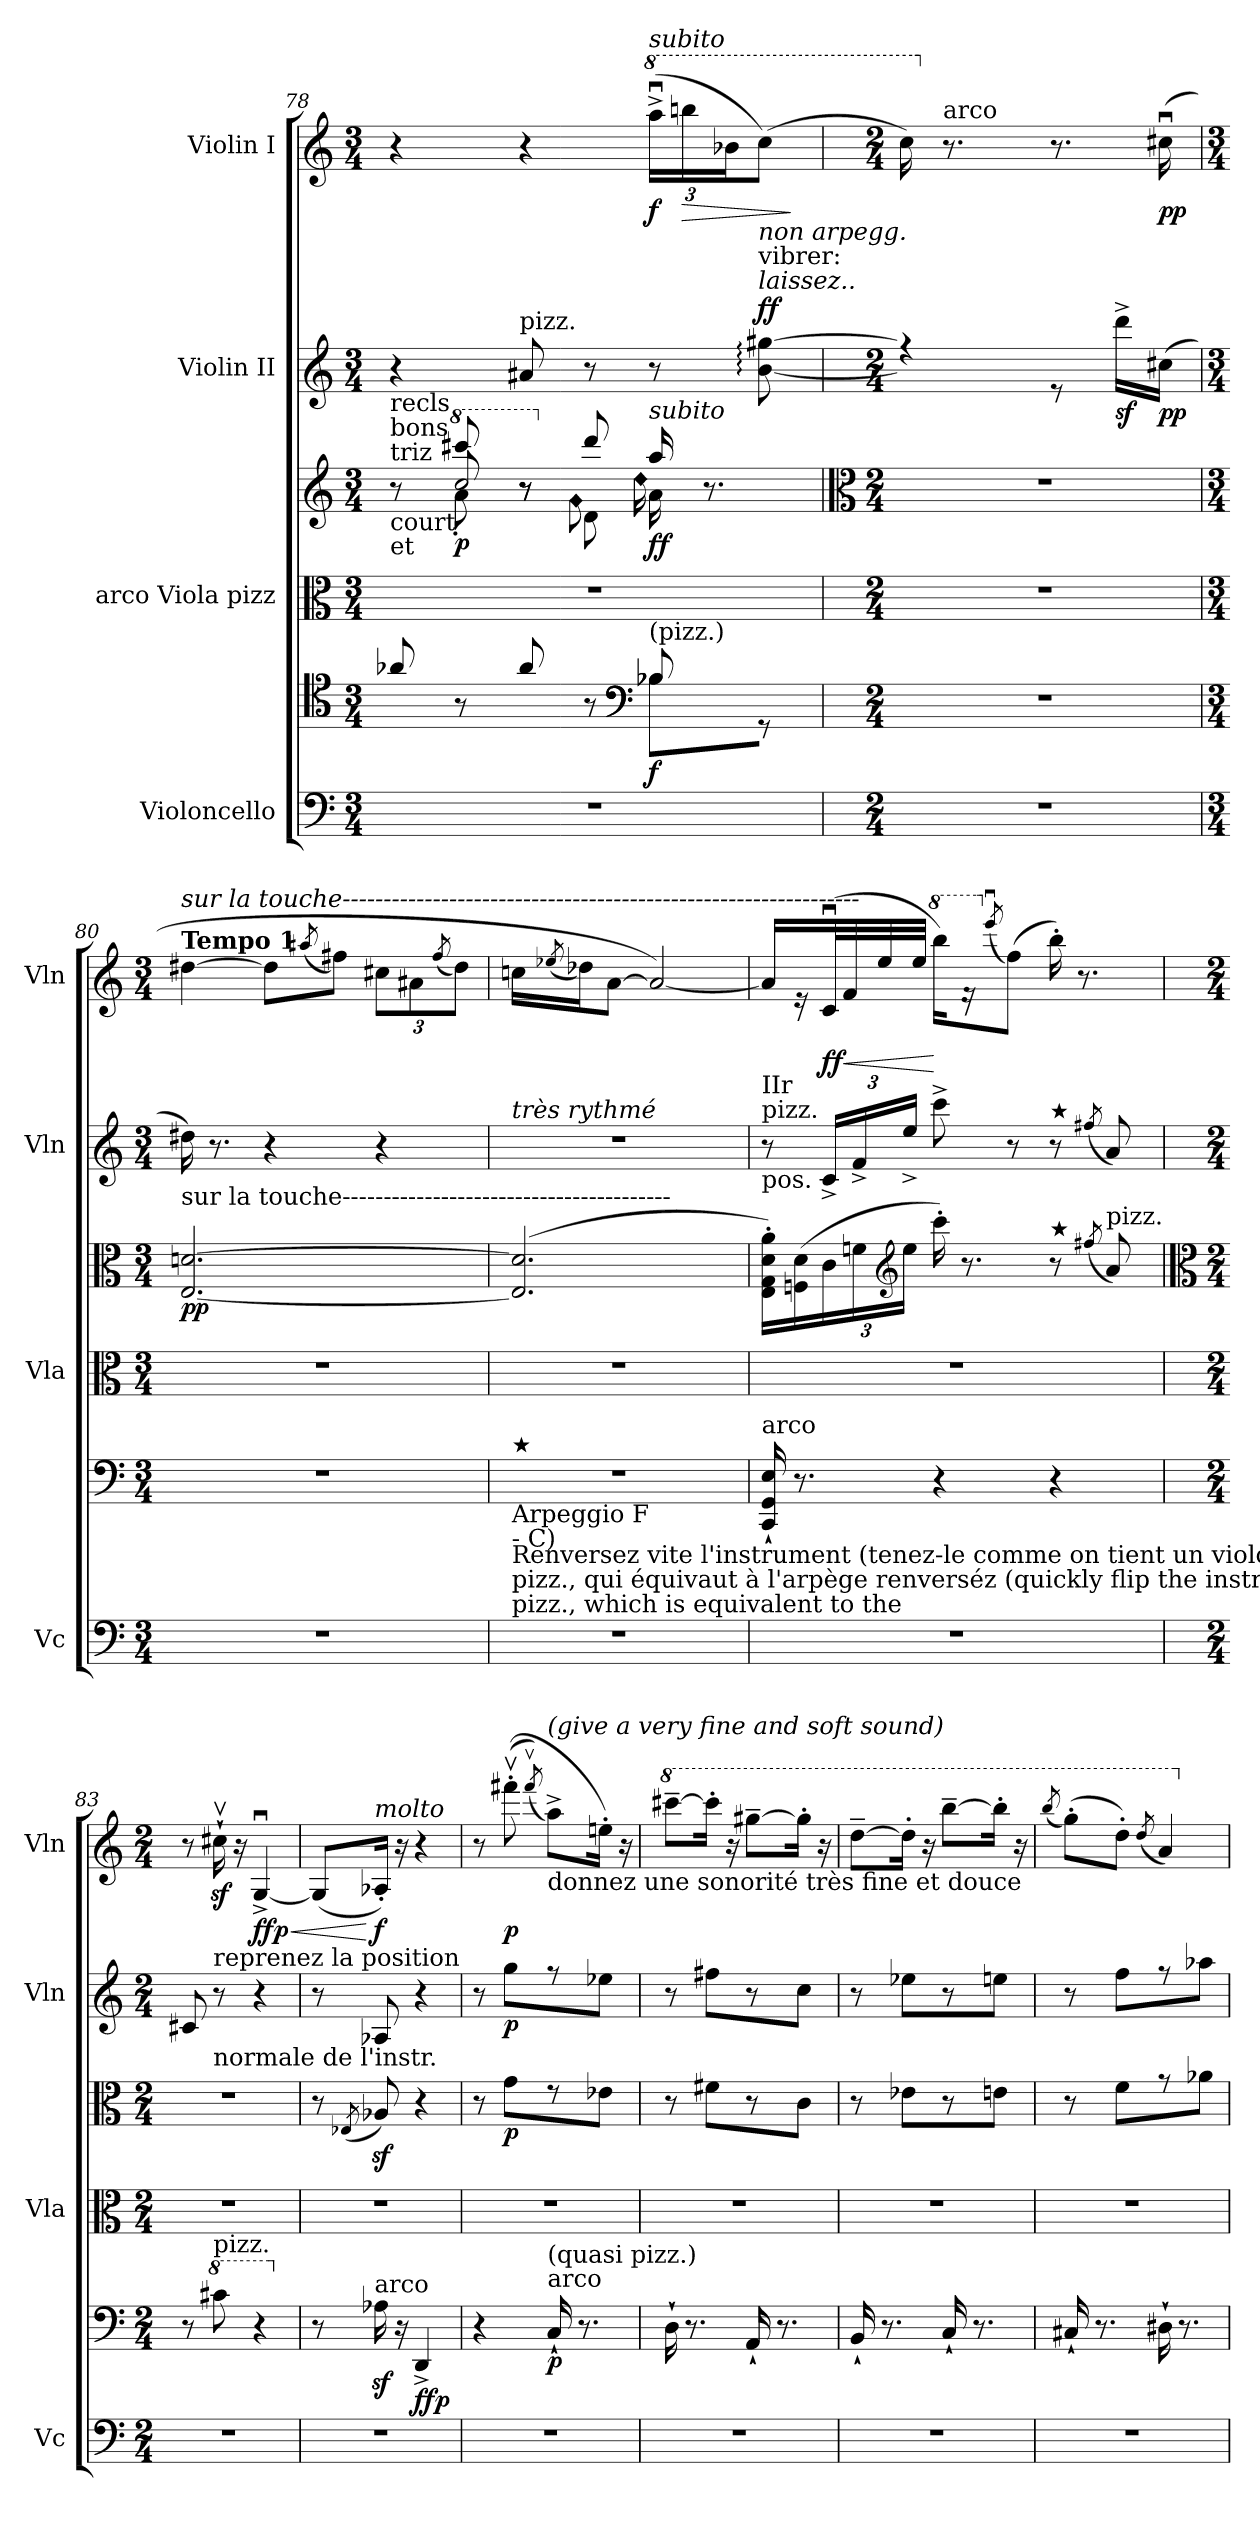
**kern	**kern	**dynam	**kern	**kern	**dynam	**kern	**dynam	**kern	**dynam
*part4	*part4	*part4	*part3	*part3	*part3	*part2	*part2	*part1	*part1
*staff6	*staff5	*staff5/6	*staff4	*staff3	*staff3/4	*staff2	*staff2	*staff1	*staff1
*I"Violoncello	*	*	*I"arco Viola                 pizz	*	*	*I"Violin II	*	*I"Violin I	*
*I'Vc	*	*	*I'Vla	*	*	*I'Vln	*	*I'Vln	*
*clefF4	*clefC4	*	*clefC3	*clefG2	*	*clefG2	*	*clefG2	*
*k[]	*k[]	*	*k[]	*k[]	*	*k[]	*	*k[]	*
*M3/4	*M3/4	*	*M3/4	*M3/4	*	*M3/4	*	*M3/4	*
=78	=78	=78	=78	=78	=78	=78	=78	=78	=78
*	*^	*	*	*^	*	*	*	*	*
*	*	*	*	*	*	*^	*	*	*	*	*
!	!	!	!	!	!LO:TX:a:t=triz	!	!	!	!	!	!	!
!	!	!	!	!	!LO:TX:b:t=court	!	!	!	!	!	!	!
!	!	!	!	!	!LO:TX:b:t=et	!	!	!	!	!	!	!
!	!	!	!	!	!LO:TX:a:t=bons	!	!	!	!	!	!	!
!	!	!	!	!	!LO:TX:a:t=recls	!	!	!	!	!	!	!
2.r	8a-X/	2ryy	.	2.r	8r	8rffyy	8ryy	.	4r	.	4r	.
*	*	*	*	*	*8va	*	*	*	*	*	*	*
!	!	!	!	!	!	!	!LO:N:head=open	!LO:DY:b	!	!	!	!
.	8r	.	.	.	8cccc#X/	8aa'\	8ccc/	p	.	.	.	.
!	!	!	!	!	!	!	!	!	!LO:TX:a:t=pizz.	!	!	!
!	!	!	!	!	!	!	!	!	!	!LO:DY:b	!	!
.	8a-/	.	.	.	8r	8r	8r	.	8a#X/	other-dynamics	4r	.
*	*	*	*	*	*X8va	*	*	*	*	*	*	*
!	!	!	!	!	!	!	!LO:N:head=diamond	!	!	!	!	!
.	8r	.	.	.	8ddd/	8d\	8g\	.	8r	.	.	.
*	*clefF4	*	*	*	*	*	*	*	*	*	*	*
*	*	*	*	*	*8va	*	*	*	*	*	*	*
!	!	!	!	!	!	!	!LO:N:head=diamond	!	!	!	!	!
*	*	*	*	*	*	*	*	*	*	*	*8va	*
*	*	*	*	*	*	*	*	*	*	*	*Xbrackettup	*
!	!	!	!	!	!	!	!	!	!	!	!LO:TX:a:i:t=subito	!
!	!	!	!	!	!LO:TX:a:i:t=subito	!	!	!	!	!	!	!
!	!LO:TX:a:t=(pizz.)	!	!	!	!	!	!	!	!	!	!	!
!	!	!	!LO:DY:b	!	!	!	!	!LO:DY:b	!	!	!	!LO:DY:b
.	8B-X/	8B-\L	f	.	16aaa/	16aa\	16ddd\	ff	8r	.	(24aaau^\LL	f
!	!	!	!	!	!	!	!	!	!	!	!	!LO:HP:b
.	.	.	.	.	.	.	.	.	.	.	24bbbni\	>
.	.	.	.	.	8.r	8.rffyy	8.reyy	.	.	.	.	.
.	.	.	.	.	.	.	.	.	.	.	24bb-X\J	.
!	!	!	!	!	!	!	!	!	!LO:TX:a:i:t=laissez..	!	!	!
!	!	!	!	!	!	!	!	!	!LO:TX:a:t=vibrer&colon;	!	!	!
!	!	!	!	!	!	!	!	!	!LO:TX:a:i:t=non arpegg.	!	!	!
!	!	!	!	!	!	!	!	!	!	!LO:DY:a	!	!
.	8rGG	8d\Jyy	.	.	.	.	.	.	[8b\: [8gg#X\:	ff	(8ccc\J)	.
*	*v	*v	*	*	*v	*v	*v	*	*	*	*	*
.	.	.	.	.	.	.	.	.	]
=79	=79	=79	=79	=79	=79	=79	=79	=79	=79
*	*	*	*	*clefC3	*	*	*	*	*
*M2/4	*M2/4	*	*M2/4	*M2/4	*	*M2/4	*	*M2/4	*
*	*	*	*	*X8va	*	*	*	*	*
*	*	*	*	*	*	*^	*	*	*
2r	2r	.	2r	2r	.	8b/yy] 8gg#/yy]	4rff	.	16ccc\)	.
*	*	*	*	*	*	*	*	*	*X8va	*
!	!	!	!	!	!	!	!	!	!LO:TX:a:t=arco	!
.	.	.	.	.	.	.	.	.	8.r	.
.	.	.	.	.	.	8ryy	.	.	.	.
.	.	.	.	.	.	8re	4ryy	.	8.r	.
!	!	!	!	!	!	!	!	!LO:DY:b	!	!
.	.	.	.	.	.	16ddd^\LL	.	sf	.	.
!	!	!	!	!	!	!	!	!LO:DY:b	!	!LO:DY:b
.	.	.	.	.	.	(16cc#X\JJ	.	pp	(16cc#Xu\	pp
*	*	*	*	*	*	*v	*v	*	*	*
=80	=80	=80	=80	=80	=80	=80	=80	=80	=80
*M3/4	*M3/4	*	*M3/4	*M3/4	*	*M3/4	*	*M3/4	*
*	*	*	*	*	*	*	*	*MM76	*
!	!	!	!	!	!	!	!	!LO:TX:a:B:t=Tempo 1	!
!	!	!	!	!	!	!	!	!LO:TX:a:i:t=sur la touche---------------------------------------------------------------	!
!	!	!	!	!LO:TX:a:t=sur la touche----------------------------------------	!	!	!	!	!
!	!	!	!	!	!LO:DY:b	!	!	!	!
2.r	2.r	.	2.r	[2.E!/ [2.dni!/	pp	16dd#X\)	.	[4dd#X!\	.
.	.	.	.	.	.	8.r	.	.	.
.	.	.	.	.	.	4r	.	8dd#!\L]	.
.	.	.	.	.	.	.	.	(8qaa#X!/	.
.	.	.	.	.	.	.	.	8ff#X!\J)	.
*	*	*	*	*	*	*	*	*brackettup	*
.	.	.	.	.	.	4r	.	12cc#X!\L	.
.	.	.	.	.	.	.	.	12a#X!\	.
.	.	.	.	.	.	.	.	(8qff#!/	.
.	.	.	.	.	.	.	.	12dd#!\J)	.
=81	=81	=81	=81	=81	=81	=81	=81	=81	=81
!	!	!	!	!	!	!LO:TX:a:i:t=très rythmé	!	!	!
!	!LO:TX:a:t=⭑	!	!	!	!	!	!	!	!
!	!LO:TX:b:t=Renversez vite l'instrument (tenez-le comme on tient un violoncelle) afin de pouvoir exécuter de	!	!	!	!	!	!	!	!
!	!LO:TX:b:t=pizz., qui équivaut à l'arpège renverséz (quickly flip the instrument (hold it as one holds a cello) in order to perform	!	!	!	!	!	!	!	!
!	!LO:TX:b:t=pizz., which is equivalent to the	!	!	!	!	!	!	!	!
!	!LO:TX:b:t=Arpeggio F	!	!	!	!	!	!	!	!
!	!LO:TX:b:t=- C)	!	!	!	!	!	!	!	!
2.r	2.r	.	2.r	(>2.E!/] 2.d!/]	.	2.r	.	16ccni!\LL	.
.	.	.	.	.	.	.	.	(8qee-X/	.
.	.	.	.	.	.	.	.	16dd-X\J)	.
.	.	.	.	.	.	.	.	[8a\J	.
.	.	.	.	.	.	.	.	2a/_)	.
=82	=82	=82	=82	=82	=82	=82	=82	=82	=82
!	!	!	!	!	!	!LO:TX:a:t=pizz.	!	!	!
!	!	!	!	!	!	!LO:TX:a:t=IIr	!	!	!
!	!	!	!	!	!	!LO:TX:b:t=pos.	!	!	!
!	!LO:TX:a:t=arco	!	!	!	!	!	!	!	!
!	!	!LO:DY:b	!	!	!	!	!	!	!LO:DY:b
2.r	16CC/` 16GG/` 16E/`	other-dynamics	2.r	16E\' 16G\' 16d\' 16a\'LL)	.	8r	.	16a/LL]	other-dynamics
.	8.r	.	.	(16Fn\ 16d\	.	.	.	16r	.
*	*	*	*	*Xbrackettup	*	*Xbrackettup	*	*	*
!	!	!	!	!	!	!	!	!	!LO:DY:b
.	.	.	.	24c\	.	24c^/LL	.	(32cu/L	ff
!	!	!	!	!	!	!	!	!	!LO:HP:b
.	.	.	.	.	.	.	.	32f/	<
.	.	.	.	24fni\	.	24f^/	.	.	.
.	.	.	.	.	.	.	.	32ee/	.
*	*	*	*	*clefG2	*	*	*	*	*
.	.	.	.	24ee\JJ	.	24ee^/JJ	.	.	.
.	.	.	.	.	.	.	.	32ee/JJJ	.
*	*	*	*	*	*	*	*	*8va	*
.	4r	.	.	16ccc'\)	.	8ccc^\	.	16bbb\KL)	[
.	.	.	.	8.r	.	.	.	16rff	.
*	*	*	*	*	*	*	*	*X8va	*
.	.	.	.	.	.	.	.	(8qeeeu/	.
.	.	.	.	.	.	8r	.	(8ff\J)	.
!	!	!	!	!	!	!LO:TX:a:t=⭑	!	!	!
!	!	!	!	!LO:TX:a:t=⭑	!	!	!	!	!
.	4r	.	.	8r	.	8r	.	16bb'\)	.
.	.	.	.	.	.	.	.	8.r	.
.	.	.	.	(8qff#X!/	.	(8qff#X/	.	.	.
!	!	!	!	!LO:TX:a:t=pizz.	!	!	!	!	!
.	.	.	.	8a/)	.	8a/)	.	.	.
!!LO:LB:g=z
=83	=83	=83	=83	=83	=83	=83	=83	=83	=83
*	*	*	*	*clefC3	*	*	*	*	*
*M2/4	*M2/4	*	*M2/4	*M2/4	*	*M2/4	*	*M2/4	*
2r	8r	.	2r	2r	.	8c#X/	.	8r	.
*	*8va	*	*	*	*	*	*	*	*
!	!	!	!	!	!	!LO:TX:a:t=reprenez la position	!	!	!
!	!	!	!	!	!	!LO:TX:b:t=normale de l'instr.	!	!	!
!	!LO:TX:a:t=pizz.	!	!	!	!	!	!	!	!
.	8cc#X\	.	.	.	.	8r	.	16cc#Xz<v`\	.
.	.	.	.	.	.	.	.	16r	.
!	!	!	!	!	!	!	!	!	!LO:HP:b
!	!	!	!	!	!	!	!	!	!LO:DY:n=1:b
!	!	!	!	!	!	!	!	!	!LO:DY:n=2:b
.	4r	.	.	.	.	4r	.	[4Gu^/	< ff p
=84	=84	=84	=84	=84	=84	=84	=84	=84	=84
*	*X8va	*	*	*	*	*	*	*	*
2r	8r	.	2r	8r	.	8r	.	(8G/L]	.
.	.	.	.	(8qE-X/	.	.	.	.	.
!	!	!	!	!	!	!	!	!LO:TX:a:i:t=molto	!
!	!LO:TX:a:t=arco	!	!	!	!	!	!	!	!
!	!	!	!	!	!	!	!	!	!LO:DY:n=1:b
.	16A-Xz<\	.	.	8A-Xz</)	.	8A-X/	.	16A-X'/Jk)	[ f
.	16r	.	.	.	.	.	.	16r	.
!	!	!LO:DY:b	!	!	!	!	!	!	!
!	!	!LO:DY:n=1:b	!	!	!	!	!	!	!
.	4DD^/	ff p	.	4r	.	4r	.	4r	.
=85	=85	=85	=85	=85	=85	=85	=85	=85	=85
2r	4r	.	2r	8r	.	8r	.	8r	.
!	!	!	!	!	!LO:DY:b	!	!LO:DY:b	!	!LO:DY:b
.	.	.	.	8g\L	p	8gg\L	p	((8fff#Xv'\	p
.	.	.	.	.	.	.	.	(8qfff#v/)	.
!	!	!	!	!	!	!	!	!LO:TX:a:i:t=(give a very fine and soft sound)	!
!	!	!	!	!	!	!	!	!LO:TX:b:t=donnez une sonorité très fine et douce	!
!	!LO:TX:a:t=arco	!	!	!	!	!	!	!	!
!	!LO:TX:a:t=(quasi pizz.)	!	!	!	!	!	!	!	!
!	!	!LO:DY:b	!	!	!	!	!	!	!
.	16C`/	p	.	8r	.	8r	.	8aa^\L)	.
.	8.r	.	.	.	.	.	.	.	.
.	.	.	.	8e-X\J	.	8ee-X\J	.	16eeni'\Jk)	.
.	.	.	.	.	.	.	.	16r	.
=86	=86	=86	=86	=86	=86	=86	=86	=86	=86
*	*	*	*	*	*	*	*	*8va	*
2r	16D`\	.	2r	8r	.	8r	.	[8cccc#X~\L	.
.	8.r	.	.	.	.	.	.	.	.
.	.	.	.	8f#X\L	.	8ff#X\L	.	16cccc#'\Jk]	.
.	.	.	.	.	.	.	.	16r	.
.	16AA`/	.	.	8r	.	8r	.	[8ggg#X~\L	.
.	8.r	.	.	.	.	.	.	.	.
.	.	.	.	8c\J	.	8cc\J	.	16ggg#'\Jk]	.
.	.	.	.	.	.	.	.	16r	.
=87	=87	=87	=87	=87	=87	=87	=87	=87	=87
2r	16BB`/	.	2r	8r	.	8r	.	[8ddd~\L	.
.	8.r	.	.	.	.	.	.	.	.
.	.	.	.	8e-X\L	.	8ee-X\L	.	16ddd'\Jk]	.
.	.	.	.	.	.	.	.	16r	.
.	16C`/	.	.	8r	.	8r	.	[8bbb~\L	.
.	8.r	.	.	.	.	.	.	.	.
.	.	.	.	8en\J	.	8een\J	.	16bbb'\Jk]	.
.	.	.	.	.	.	.	.	16r	.
=88	=88	=88	=88	=88	=88	=88	=88	=88	=88
.	.	.	.	.	.	.	.	(8qbbb/	.
2r	16C#X`/	.	2r	8r	.	8r	.	(8ggg'\L)	.
.	8.r	.	.	.	.	.	.	.	.
.	.	.	.	8f\L	.	8ff\L	.	8ddd'\J)	.
.	.	.	.	.	.	.	.	(8qddd/	.
.	16D#X`\	.	.	8r	.	8r	.	4aa/)	.
.	8.r	.	.	.	.	.	.	.	.
.	.	.	.	8a-X\J	.	8aa-X\J	.	.	.
*	*	*	*	*	*	*	*	*X8va	*
=	=	=	=	=	=	=	=	=	=
*-	*-	*-	*-	*-	*-	*-	*-	*-	*-
